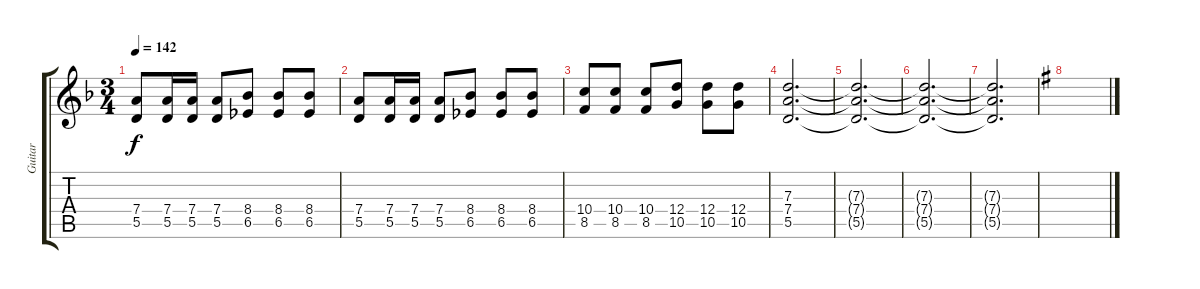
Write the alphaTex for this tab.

\track ("Guitar" "Guitar") {instrument distortionguitar}
\staff {score tabs}
\tuning (E4 B3 G3 D3 A2 E2) {hide}
\ts (3 4)
\tempo 142
\clef g2
\ks dminor
(7.4 5.5).8{dy f} (7.4 5.5).16 (7.4 5.5).16 (7.4 5.5).8 (8.4 6.5).8 (8.4 6.5).8 (8.4 6.5).8 |
(7.4 5.5).8 (7.4 5.5).16 (7.4 5.5).16 (7.4 5.5).8 (8.4 6.5).8 (8.4 6.5).8 (8.4 6.5).8 |
(10.4 8.5).8 (10.4 8.5).8 (10.4 8.5).8 (12.4 10.5).8 (12.4 10.5).8 (12.4 10.5).8 |
(7.3 7.4 5.5).2{d} |
(7.3{t} 7.4{t} 5.5{t}).2{d} |
(7.3{t} 7.4{t} 5.5{t}).2{d} |
(7.3{t} 7.4{t} 5.5{t}).2{d} |
\ks eminor
